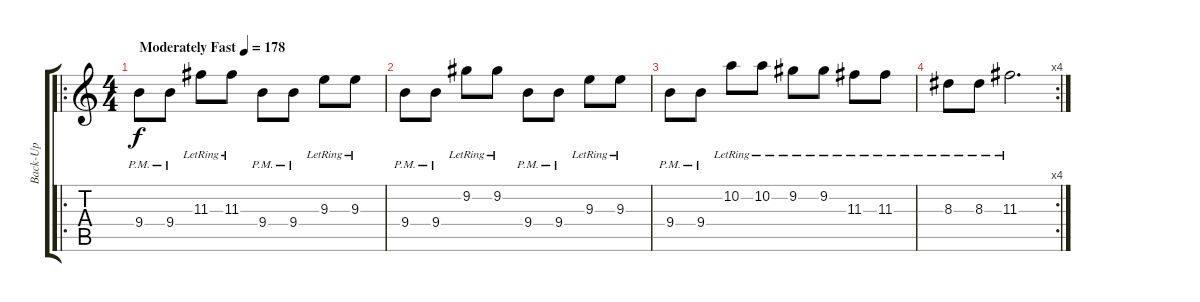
\track ("Back-Up" "Back-Up") {instrument overdrivenguitar}
\staff {score tabs}
\tuning (E4 B3 G3 D3 A2 E2) {hide}
\ro
\ts (4 4)
\tempo (178 "Moderately Fast")
\clef g2
\ks c
9.4{pm}.8{dy f instrument overdrivenguitar} 9.4{pm}.8 11.3{lr}.8 11.3{lr}.8 9.4{pm}.8 9.4{pm}.8 9.3{lr}.8 9.3{lr}.8 |
9.4{pm}.8 9.4{pm}.8 9.2{lr}.8 9.2{lr}.8 9.4{pm}.8 9.4{pm}.8 9.3{lr}.8 9.3{lr}.8 |
9.4{pm}.8 9.4{pm}.8 10.2{lr}.8 10.2{lr}.8 9.2{lr}.8 9.2{lr}.8 11.3{lr}.8 11.3{lr}.8 |
\rc 4
8.3{lr}.8 8.3{lr}.8 11.3{lr}.2{d}
